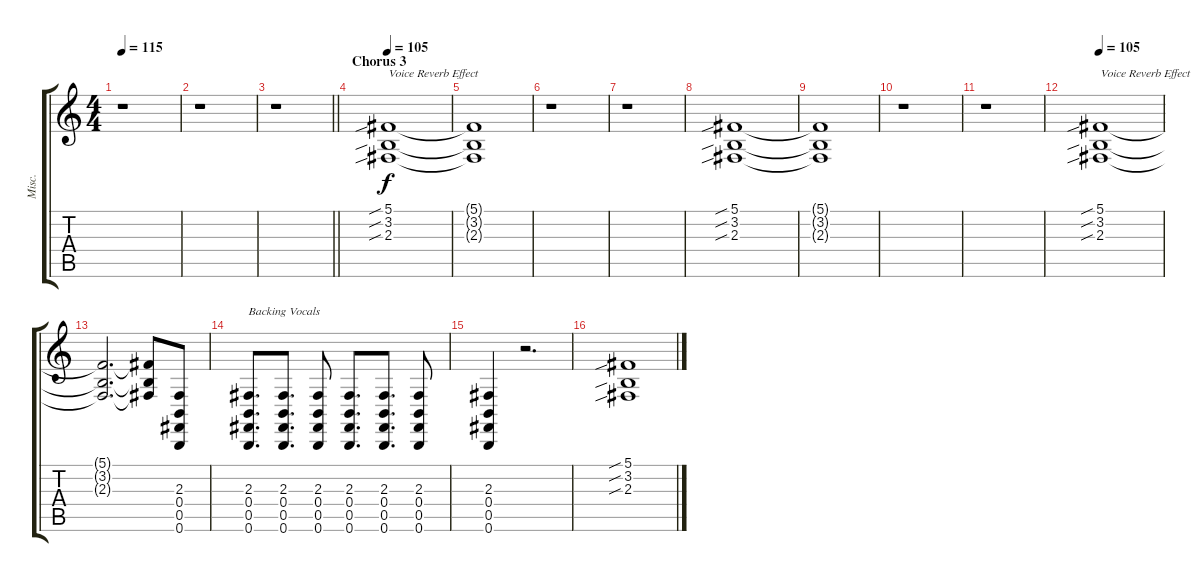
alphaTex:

\track ("Misc." "Misc.") {instrument guitarfretnoise}
\staff {score tabs}
\tuning (Db4 Ab3 E3 B2 Gb2 B1) {hide}
\ts (4 4)
\tempo 115
\clef g2
\ks c
r.1{dy f} |
r.1 |
\barLineRight lightlight
r.1{volume 14 instrument fx7echoes} |
\section ("" "Chorus 3")
\tempo 105
(5.1{sib} 3.2{sib} 2.3{sib}).1{txt "Voice Reverb Effect"} |
(5.1{t} 3.2{t} 2.3{t}).1 |
r.1 |
r.1 |
(5.1{sib} 3.2{sib} 2.3{sib}).1 |
(5.1{t} 3.2{t} 2.3{t}).1 |
r.1 |
r.1 |
\tempo 105
(5.1{sib} 3.2{sib} 2.3{sib}).1{txt "Voice Reverb Effect"} |
(5.1{t} 3.2{t} 2.3{t}).2{d} (5.1{t} 3.2{t} 2.3{t}).8 (2.3 0.4 0.5 0.6).8{volume 16 instrument gunshot} |
(2.3 0.4 0.5 0.6).8{d txt "Backing Vocals" volume 16 instrument gunshot} (2.3 0.4 0.5 0.6).8{d} (2.3 0.4 0.5 0.6).8 (2.3 0.4 0.5 0.6).8{d} (2.3 0.4 0.5 0.6).8{d} (2.3 0.4 0.5 0.6).8 |
(2.3 0.4 0.5 0.6).4 r.2{d volume 14 instrument fx7echoes} |
(5.1{sib} 3.2{sib} 2.3{sib}).1
